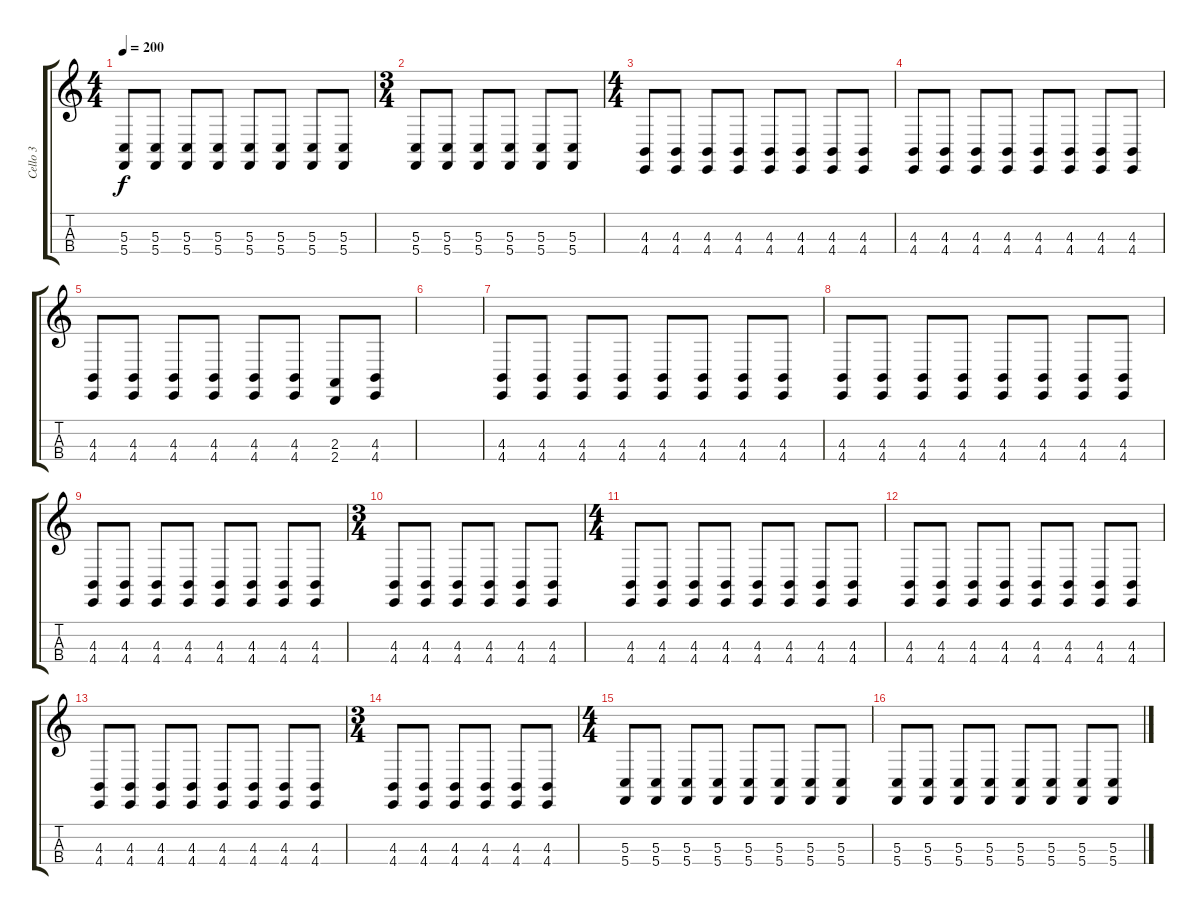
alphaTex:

\track ("Cello 3" "Cello 3") {instrument cello}
\staff {score tabs}
\tuning (A3 D3 G2 C2) {hide}
\ts (4 4)
\tempo 200
\clef g2
\ks c
(5.3 5.4).8{dy f} (5.3 5.4).8 (5.3 5.4).8 (5.3 5.4).8 (5.3 5.4).8 (5.3 5.4).8 (5.3 5.4).8 (5.3 5.4).8 |
\ts (3 4)
(5.3 5.4).8 (5.3 5.4).8 (5.3 5.4).8 (5.3 5.4).8 (5.3 5.4).8 (5.3 5.4).8 |
\ts (4 4)
(4.3 4.4).8 (4.3 4.4).8 (4.3 4.4).8 (4.3 4.4).8 (4.3 4.4).8 (4.3 4.4).8 (4.3 4.4).8 (4.3 4.4).8 |
(4.3 4.4).8 (4.3 4.4).8 (4.3 4.4).8 (4.3 4.4).8 (4.3 4.4).8 (4.3 4.4).8 (4.3 4.4).8 (4.3 4.4).8 |
(4.3 4.4).8 (4.3 4.4).8 (4.3 4.4).8 (4.3 4.4).8 (4.3 4.4).8 (4.3 4.4).8 (2.3 2.4).8 (4.3 4.4).8 |
|
(4.3 4.4).8 (4.3 4.4).8 (4.3 4.4).8 (4.3 4.4).8 (4.3 4.4).8 (4.3 4.4).8 (4.3 4.4).8 (4.3 4.4).8 |
(4.3 4.4).8 (4.3 4.4).8 (4.3 4.4).8 (4.3 4.4).8 (4.3 4.4).8 (4.3 4.4).8 (4.3 4.4).8 (4.3 4.4).8 |
(4.3 4.4).8 (4.3 4.4).8 (4.3 4.4).8 (4.3 4.4).8 (4.3 4.4).8 (4.3 4.4).8 (4.3 4.4).8 (4.3 4.4).8 |
\ts (3 4)
(4.3 4.4).8 (4.3 4.4).8 (4.3 4.4).8 (4.3 4.4).8 (4.3 4.4).8 (4.3 4.4).8 |
\ts (4 4)
(4.3 4.4).8 (4.3 4.4).8 (4.3 4.4).8 (4.3 4.4).8 (4.3 4.4).8 (4.3 4.4).8 (4.3 4.4).8 (4.3 4.4).8 |
(4.3 4.4).8 (4.3 4.4).8 (4.3 4.4).8 (4.3 4.4).8 (4.3 4.4).8 (4.3 4.4).8 (4.3 4.4).8 (4.3 4.4).8 |
(4.3 4.4).8 (4.3 4.4).8 (4.3 4.4).8 (4.3 4.4).8 (4.3 4.4).8 (4.3 4.4).8 (4.3 4.4).8 (4.3 4.4).8 |
\ts (3 4)
(4.3 4.4).8 (4.3 4.4).8 (4.3 4.4).8 (4.3 4.4).8 (4.3 4.4).8 (4.3 4.4).8 |
\ts (4 4)
(5.3 5.4).8 (5.3 5.4).8 (5.3 5.4).8 (5.3 5.4).8 (5.3 5.4).8 (5.3 5.4).8 (5.3 5.4).8 (5.3 5.4).8 |
(5.3 5.4).8 (5.3 5.4).8 (5.3 5.4).8 (5.3 5.4).8 (5.3 5.4).8 (5.3 5.4).8 (5.3 5.4).8 (5.3 5.4).8
